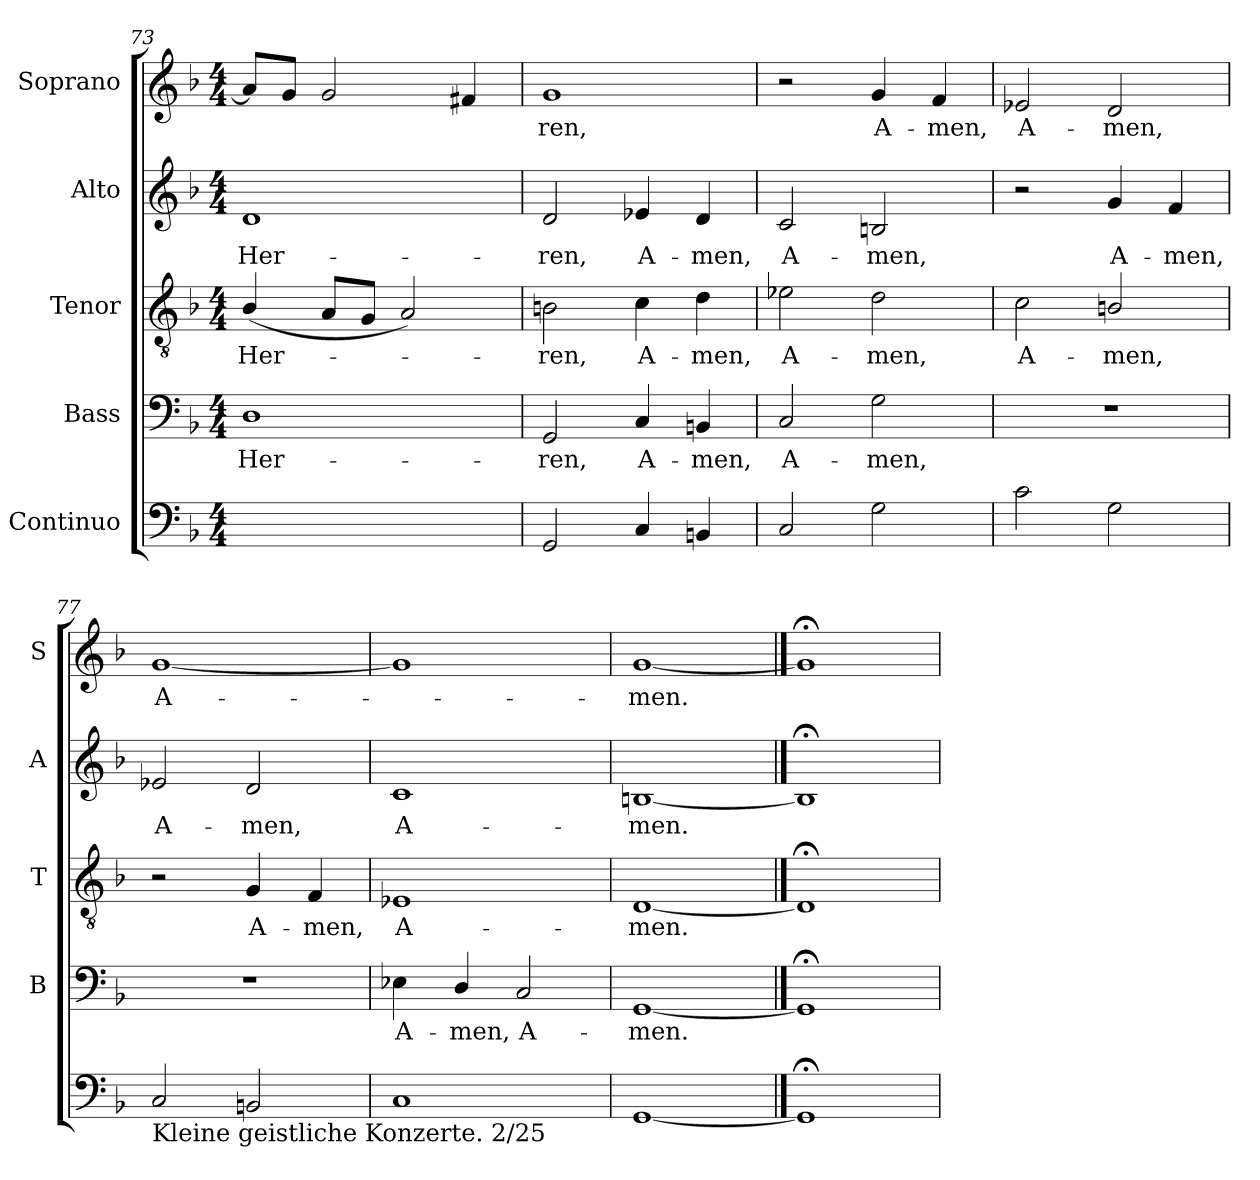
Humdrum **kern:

**kern	**text	**kern	**text	**kern	**text	**kern	**text	**kern	**text
*part5	*part5	*part4	*part4	*part3	*part3	*part2	*part2	*part1	*part1
*staff5	*staff5	*staff4	*staff4	*staff3	*staff3	*staff2	*staff2	*staff1	*staff1
*I"Continuo	*	*I"Bass	*	*I"Tenor	*	*I"Alto	*	*I"Soprano	*
*	*	*I'B	*	*I'T	*	*I'A	*	*I'S	*
*clefF4	*	*clefF4	*	*clefGv2	*	*clefG2	*	*clefG2	*
*k[b-]	*	*k[b-]	*	*k[b-]	*	*k[b-]	*	*k[b-]	*
*F:	*	*F:	*	*F:	*	*F:	*	*F:	*
*M4/4	*	*M4/4	*	*M4/4	*	*M4/4	*	*M4/4	*
=73	=73	=73	=73	=73	=73	=73	=73	=73	=73
!	!LO:LY:b	!	!LO:LY:b	!	!LO:LY:b	!	!LO:LY:b	!	!
[4Dyy	6	1D	Her-	(<4B-/	Her-	1d	Her-	8a/L]	.
.	.	.	.	.	.	.	.	8g/J	.
!	!LO:LY:b	!	!	!	!	!	!	!	!
2Dyy_	4	.	.	8AL	.	.	.	2g	.
.	.	.	.	8GJ	.	.	.	.	.
.	.	.	.	2A)	.	.	.	.	.
4Dyy]	.	.	.	.	.	.	.	4f#X	.
=74	=74	=74	=74	=74	=74	=74	=74	=74	=74
!	!	!	!LO:LY:b	!	!LO:LY:b	!	!LO:LY:b	!	!LO:LY:b
2GG	.	2GG	-ren,	2Bn	ren,	2d	-ren,	1g	ren,
!	!	!	!LO:LY:b	!	!LO:LY:b	!	!LO:LY:b	!	!
4C	.	4C	A-	4c	A-	4e-X	A-	.	.
!	!	!	!LO:LY:b	!	!LO:LY:b	!	!LO:LY:b	!	!
4BBn	.	4BBn	-men,	4d	-men,	4d	-men,	.	.
=75	=75	=75	=75	=75	=75	=75	=75	=75	=75
!	!	!	!LO:LY:b	!	!LO:LY:b	!	!LO:LY:b	!	!
2C	.	2C	A-	2e-X	A-	2c	A-	2r	.
!	!	!	!LO:LY:b	!	!LO:LY:b	!	!LO:LY:b	!	!LO:LY:b
2G	.	2G	-men,	2d	-men,	2Bn	-men,	4g	A-
!	!	!	!	!	!	!	!	!	!LO:LY:b
.	.	.	.	.	.	.	.	4f	-men,
=76	=76	=76	=76	=76	=76	=76	=76	=76	=76
!	!	!	!	!	!LO:LY:b	!	!	!	!LO:LY:b
2c	.	1r	.	2c	A-	2r	.	2e-X	A-
!	!	!	!	!	!LO:LY:b	!	!LO:LY:b	!	!LO:LY:b
2G	.	.	.	2Bn/	-men,	4g	A-	2d	-men,
!	!	!	!	!	!	!	!LO:LY:b	!	!
.	.	.	.	.	.	4f	-men,	.	.
=77	=77	=77	=77	=77	=77	=77	=77	=77	=77
!LO:TX:b:t=Kleine geistliche Konzerte. 2/25	!	!	!	!	!	!	!	!	!
!	!	!	!	!	!	!	!LO:LY:b	!	!LO:LY:b
2C	.	1r	.	2r	.	2e-X	A-	[1g	A-
!	!	!	!	!	!LO:LY:b	!	!LO:LY:b	!	!
2BBn	.	.	.	4G	A-	2d	-men,	.	.
!	!	!	!	!	!LO:LY:b	!	!	!	!
.	.	.	.	4F	-men,	.	.	.	.
=78	=78	=78	=78	=78	=78	=78	=78	=78	=78
!	!	!	!LO:LY:b	!	!LO:LY:b	!	!LO:LY:b	!	!
1C	.	4E-X	A-	1E-X	A-	1c	A-	1g]	.
!	!	!	!LO:LY:b	!	!	!	!	!	!
.	.	4D/	-men,	.	.	.	.	.	.
!	!	!	!LO:LY:b	!	!	!	!	!	!
.	.	2C	A-	.	.	.	.	.	.
=79	=79	=79	=79	=79	=79	=79	=79	=79	=79
!	!	!	!LO:LY:b	!	!LO:LY:b	!	!LO:LY:b	!	!LO:LY:b
[1GG	.	[1GG	-men.	[1D	-men.	[1Bn	-men.	[1g	men.
==80	==80	==80	==80	==80	==80	==80	==80	==80	==80
1GG;<]	.	1GG;<]	.	1D;<]	.	1B;<]	.	1g;<]	.
=	=	=	=	=	=	=	=	=	=
*-	*-	*-	*-	*-	*-	*-	*-	*-	*-
